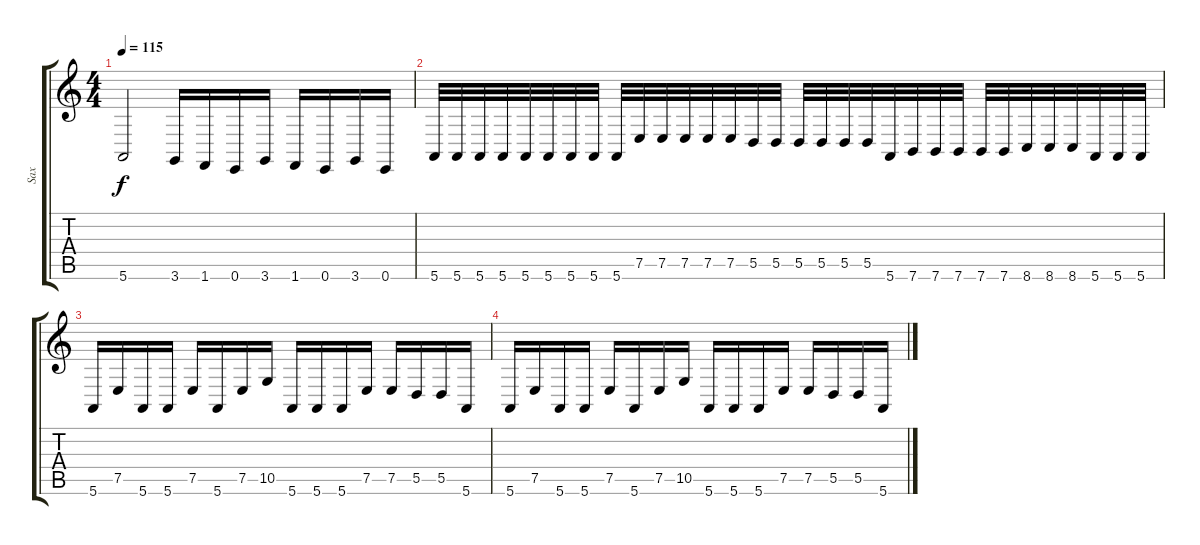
\track ("Sax" "Sax") {instrument tenorsax}
\staff {score tabs}
\tuning (E4 B3 G3 D3 A2 E2) {hide}
\ts (4 4)
\tempo 115
\clef g2
\ks c
5.6.2{dy f} 3.6.16 1.6.16 0.6.16 3.6.16 1.6.16 0.6.16 3.6.16 0.6.16 |
5.6.32 5.6.32 5.6.32 5.6.32 5.6.32 5.6.32 5.6.32 5.6.32 5.6.32 7.5.32 7.5.32 7.5.32 7.5.32 7.5.32 5.5.32 5.5.32 5.5.32 5.5.32 5.5.32 5.5.32 5.6.32 7.6.32 7.6.32 7.6.32 7.6.32 7.6.32 8.6.32 8.6.32 8.6.32 5.6.32 5.6.32 5.6.32 |
5.6.16 7.5.16 5.6.16 5.6.16 7.5.16 5.6.16 7.5.16 10.5.16 5.6.16 5.6.16 5.6.16 7.5.16 7.5.16 5.5.16 5.5.16 5.6.16 |
5.6.16 7.5.16 5.6.16 5.6.16 7.5.16 5.6.16 7.5.16 10.5.16 5.6.16 5.6.16 5.6.16 7.5.16 7.5.16 5.5.16 5.5.16 5.6.16
